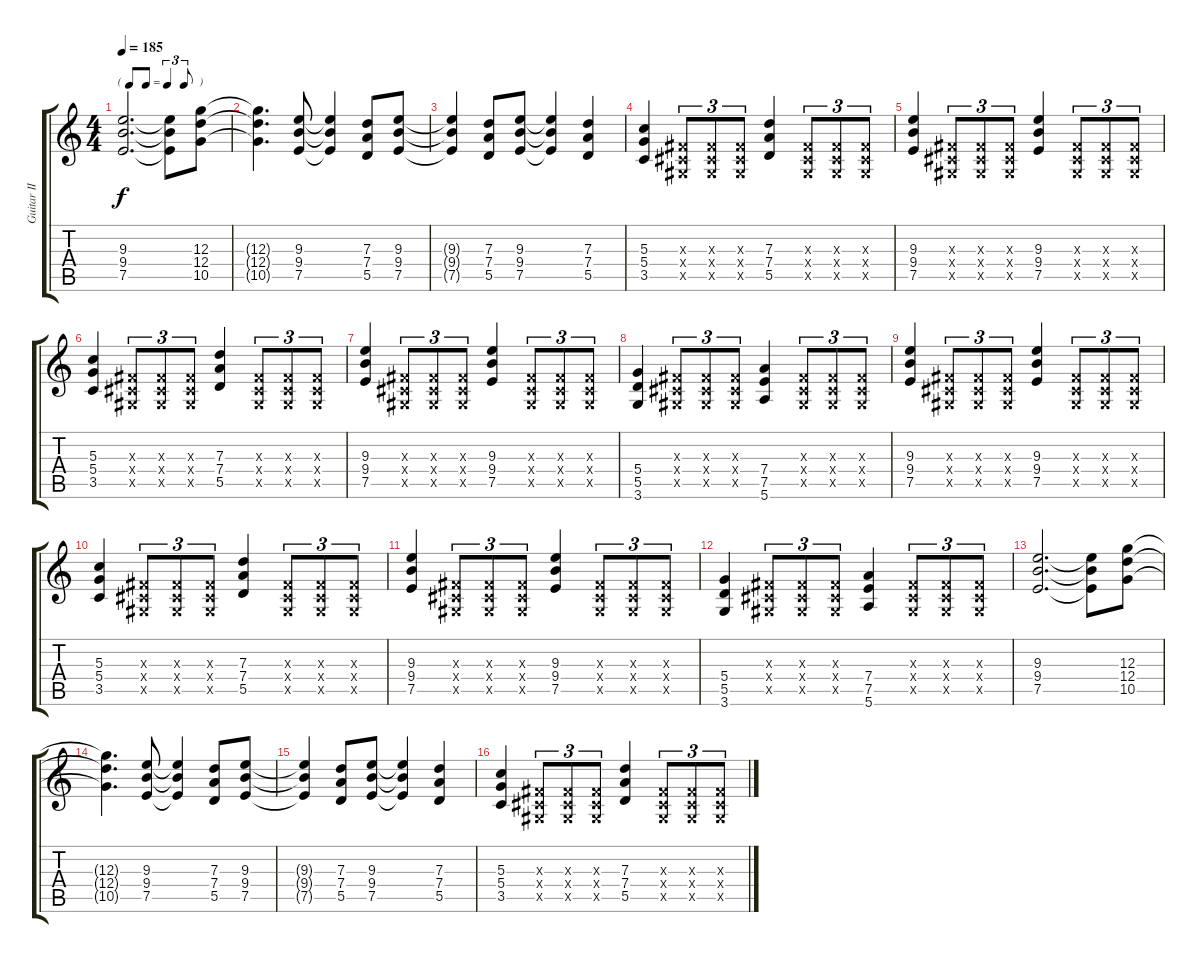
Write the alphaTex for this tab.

\track ("Guitar II" "Guitar II") {instrument overdrivenguitar}
\staff {score tabs}
\tuning (E4 B3 G3 D3 A2 E2) {hide}
\ts (4 4)
\tf triplet8th
\tempo 185
\clef g2
\ks c
(9.3 9.4 7.5).2{d dy f} (9.3{t} 9.4{t} 7.5{t}).8 (12.3 12.4 10.5).8 |
(12.3{t} 12.4{t} 10.5{t}).4{d} (9.3 9.4 7.5).8 (9.3{t} 9.4{t} 7.5{t}).4 (7.3 7.4 5.5).8 (9.3 9.4 7.5).8 |
(9.3{t} 9.4{t} 7.5{t}).4 (7.3 7.4 5.5).8 (9.3 9.4 7.5).8 (9.3{t} 9.4{t} 7.5{t}).4 (7.3 7.4 5.5).4 |
(5.3 5.4 3.5).4 (-1.3{x} -1.4{x} -1.5{x}).8{tu (3 2)} (-1.3{x} -1.4{x} -1.5{x}).8{tu (3 2)} (-1.3{x} -1.4{x} -1.5{x}).8{tu (3 2)} (7.3 7.4 5.5).4 (-1.3{x} -1.4{x} -1.5{x}).8{tu (3 2)} (-1.3{x} -1.4{x} -1.5{x}).8{tu (3 2)} (-1.3{x} -1.4{x} -1.5{x}).8{tu (3 2)} |
(9.3 9.4 7.5).4 (-1.3{x} -1.4{x} -1.5{x}).8{tu (3 2)} (-1.3{x} -1.4{x} -1.5{x}).8{tu (3 2)} (-1.3{x} -1.4{x} -1.5{x}).8{tu (3 2)} (9.3 9.4 7.5).4 (-1.3{x} -1.4{x} -1.5{x}).8{tu (3 2)} (-1.3{x} -1.4{x} -1.5{x}).8{tu (3 2)} (-1.3{x} -1.4{x} -1.5{x}).8{tu (3 2)} |
(5.3 5.4 3.5).4 (-1.3{x} -1.4{x} -1.5{x}).8{tu (3 2)} (-1.3{x} -1.4{x} -1.5{x}).8{tu (3 2)} (-1.3{x} -1.4{x} -1.5{x}).8{tu (3 2)} (7.3 7.4 5.5).4 (-1.3{x} -1.4{x} -1.5{x}).8{tu (3 2)} (-1.3{x} -1.4{x} -1.5{x}).8{tu (3 2)} (-1.3{x} -1.4{x} -1.5{x}).8{tu (3 2)} |
(9.3 9.4 7.5).4 (-1.3{x} -1.4{x} -1.5{x}).8{tu (3 2)} (-1.3{x} -1.4{x} -1.5{x}).8{tu (3 2)} (-1.3{x} -1.4{x} -1.5{x}).8{tu (3 2)} (9.3 9.4 7.5).4 (-1.3{x} -1.4{x} -1.5{x}).8{tu (3 2)} (-1.3{x} -1.4{x} -1.5{x}).8{tu (3 2)} (-1.3{x} -1.4{x} -1.5{x}).8{tu (3 2)} |
(5.4 5.5 3.6).4 (-1.3{x} -1.4{x} -1.5{x}).8{tu (3 2)} (-1.3{x} -1.4{x} -1.5{x}).8{tu (3 2)} (-1.3{x} -1.4{x} -1.5{x}).8{tu (3 2)} (7.4 7.5 5.6).4 (-1.3{x} -1.4{x} -1.5{x}).8{tu (3 2)} (-1.3{x} -1.4{x} -1.5{x}).8{tu (3 2)} (-1.3{x} -1.4{x} -1.5{x}).8{tu (3 2)} |
(9.3 9.4 7.5).4 (-1.3{x} -1.4{x} -1.5{x}).8{tu (3 2)} (-1.3{x} -1.4{x} -1.5{x}).8{tu (3 2)} (-1.3{x} -1.4{x} -1.5{x}).8{tu (3 2)} (9.3 9.4 7.5).4 (-1.3{x} -1.4{x} -1.5{x}).8{tu (3 2)} (-1.3{x} -1.4{x} -1.5{x}).8{tu (3 2)} (-1.3{x} -1.4{x} -1.5{x}).8{tu (3 2)} |
(5.3 5.4 3.5).4 (-1.3{x} -1.4{x} -1.5{x}).8{tu (3 2)} (-1.3{x} -1.4{x} -1.5{x}).8{tu (3 2)} (-1.3{x} -1.4{x} -1.5{x}).8{tu (3 2)} (7.3 7.4 5.5).4 (-1.3{x} -1.4{x} -1.5{x}).8{tu (3 2)} (-1.3{x} -1.4{x} -1.5{x}).8{tu (3 2)} (-1.3{x} -1.4{x} -1.5{x}).8{tu (3 2)} |
(9.3 9.4 7.5).4 (-1.3{x} -1.4{x} -1.5{x}).8{tu (3 2)} (-1.3{x} -1.4{x} -1.5{x}).8{tu (3 2)} (-1.3{x} -1.4{x} -1.5{x}).8{tu (3 2)} (9.3 9.4 7.5).4 (-1.3{x} -1.4{x} -1.5{x}).8{tu (3 2)} (-1.3{x} -1.4{x} -1.5{x}).8{tu (3 2)} (-1.3{x} -1.4{x} -1.5{x}).8{tu (3 2)} |
(5.4 5.5 3.6).4 (-1.3{x} -1.4{x} -1.5{x}).8{tu (3 2)} (-1.3{x} -1.4{x} -1.5{x}).8{tu (3 2)} (-1.3{x} -1.4{x} -1.5{x}).8{tu (3 2)} (7.4 7.5 5.6).4 (-1.3{x} -1.4{x} -1.5{x}).8{tu (3 2)} (-1.3{x} -1.4{x} -1.5{x}).8{tu (3 2)} (-1.3{x} -1.4{x} -1.5{x}).8{tu (3 2)} |
(9.3 9.4 7.5).2{d} (9.3{t} 9.4{t} 7.5{t}).8 (12.3 12.4 10.5).8 |
(12.3{t} 12.4{t} 10.5{t}).4{d} (9.3 9.4 7.5).8 (9.3{t} 9.4{t} 7.5{t}).4 (7.3 7.4 5.5).8 (9.3 9.4 7.5).8 |
(9.3{t} 9.4{t} 7.5{t}).4 (7.3 7.4 5.5).8 (9.3 9.4 7.5).8 (9.3{t} 9.4{t} 7.5{t}).4 (7.3 7.4 5.5).4 |
(5.3 5.4 3.5).4 (-1.3{x} -1.4{x} -1.5{x}).8{tu (3 2)} (-1.3{x} -1.4{x} -1.5{x}).8{tu (3 2)} (-1.3{x} -1.4{x} -1.5{x}).8{tu (3 2)} (7.3 7.4 5.5).4 (-1.3{x} -1.4{x} -1.5{x}).8{tu (3 2)} (-1.3{x} -1.4{x} -1.5{x}).8{tu (3 2)} (-1.3{x} -1.4{x} -1.5{x}).8{tu (3 2)}
